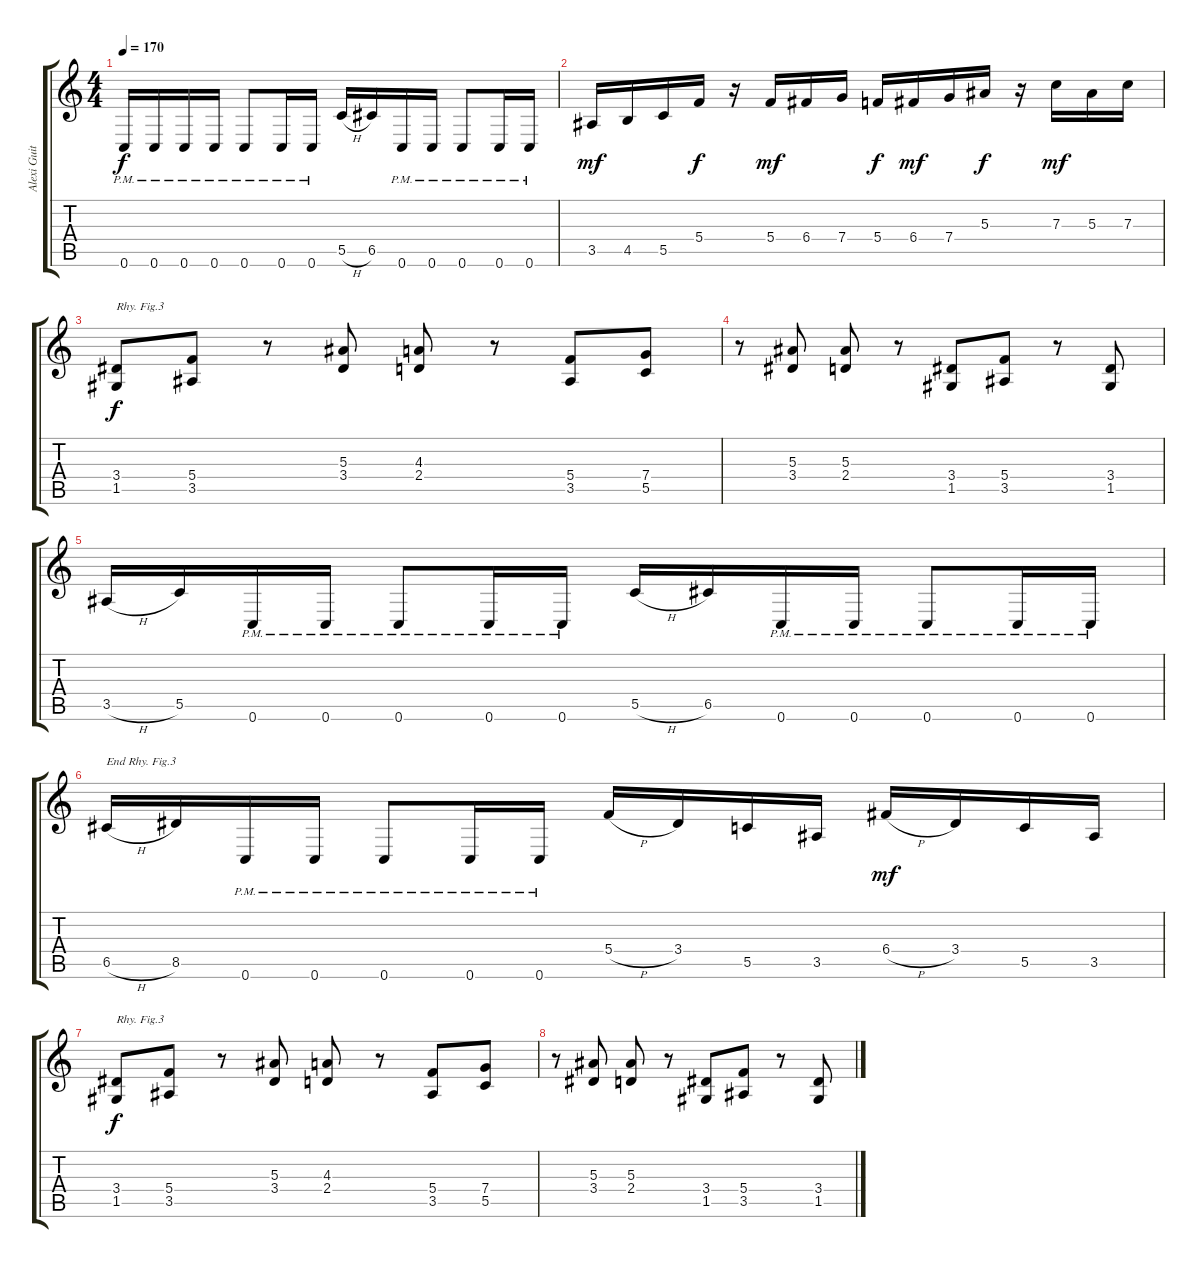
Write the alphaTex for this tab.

\track ("Alexi Guitar 1" "Alexi Guit") {instrument distortionguitar}
\staff {score tabs}
\tuning (D4 A3 F3 C3 G2 C2) {hide}
\ts (4 4)
\tempo 170
\clef g2
\ks c
0.6{pm}.16{dy f} 0.6{pm}.16 0.6{pm}.16 0.6{pm}.16 0.6{pm}.8 0.6{pm}.16 0.6{pm}.16 5.5{h}.16 6.5.16 0.6{pm}.16 0.6{pm}.16 0.6{pm}.8 0.6{pm}.16 0.6{pm}.16 |
3.5.16{dy mf} 4.5.16 5.5.16 5.4.16{dy f} r.16 5.4.16{dy mf} 6.4.16 7.4.16 5.4.16{dy f} 6.4.16{dy mf} 7.4.16 5.3.16{dy f} r.16 7.3.16{dy mf} 5.3.16 7.3.16 |
(3.4 1.5).8{txt "Rhy. Fig.3" dy f} (5.4 3.5).8 r.8 (5.3 3.4).8 (4.3 2.4).8 r.8 (5.4 3.5).8 (7.4 5.5).8 |
r.8 (5.3 3.4).8 (5.3 2.4).8 r.8 (3.4 1.5).8 (5.4 3.5).8 r.8 (3.4 1.5).8 |
3.5{h}.16 5.5.16 0.6{pm}.16 0.6{pm}.16 0.6{pm}.8 0.6{pm}.16 0.6{pm}.16 5.5{h}.16 6.5.16 0.6{pm}.16 0.6{pm}.16 0.6{pm}.8 0.6{pm}.16 0.6{pm}.16 |
6.5{h}.16{txt "End Rhy. Fig.3"} 8.5.16 0.6{pm}.16 0.6{pm}.16 0.6{pm}.8 0.6{pm}.16 0.6{pm}.16 5.4{h}.16 3.4.16 5.5.16 3.5.16 6.4{h}.16{dy mf} 3.4.16 5.5.16 3.5.16 |
(3.4 1.5).8{txt "Rhy. Fig.3" dy f} (5.4 3.5).8 r.8 (5.3 3.4).8 (4.3 2.4).8 r.8 (5.4 3.5).8 (7.4 5.5).8 |
r.8 (5.3 3.4).8 (5.3 2.4).8 r.8 (3.4 1.5).8 (5.4 3.5).8 r.8 (3.4 1.5).8
